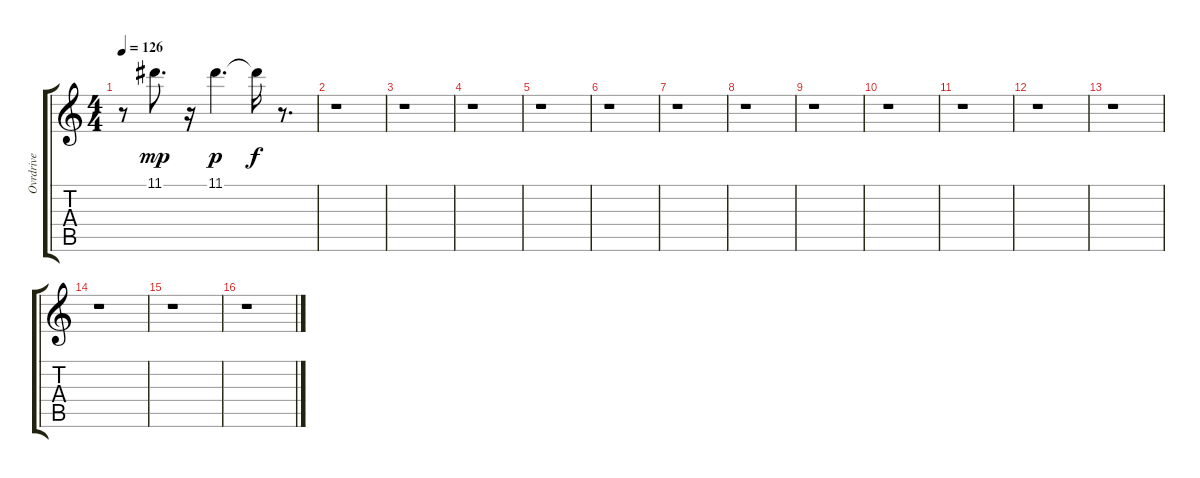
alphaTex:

\track ("Ovrdrive" "Ovrdrive") {instrument overdrivenguitar}
\staff {score tabs}
\tuning (E4 B3 G3 D3 A2 E2) {hide}
\ts (4 4)
\tempo 126
\clef g2
\ks c
r.8{dy f} 11.1.8{d dy mp} r.16 11.1.4{d dy p} 11.1{t}.16{dy f} r.8{d} |
r.1 |
r.1 |
r.1 |
r.1 |
r.1 |
r.1 |
r.1 |
r.1 |
r.1 |
r.1 |
r.1 |
r.1 |
r.1 |
r.1 |
r.1
